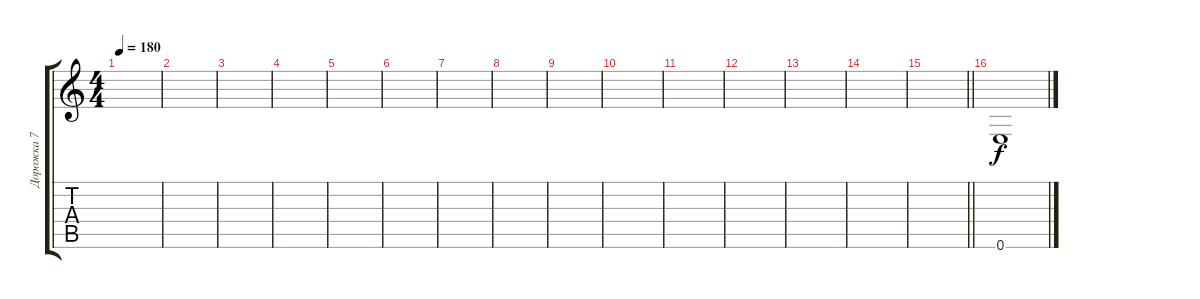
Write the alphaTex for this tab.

\track ("Дорожка 7" "Дорожка 7") {instrument contrabass}
\staff {score tabs}
\tuning (E4 B3 G3 D3 A2 E2) {hide}
\ts (4 4)
\tempo 180
\clef g2
\ks c
|
|
|
|
|
|
|
|
|
|
|
|
|
|
\barLineRight lightlight
|
0.6.1
